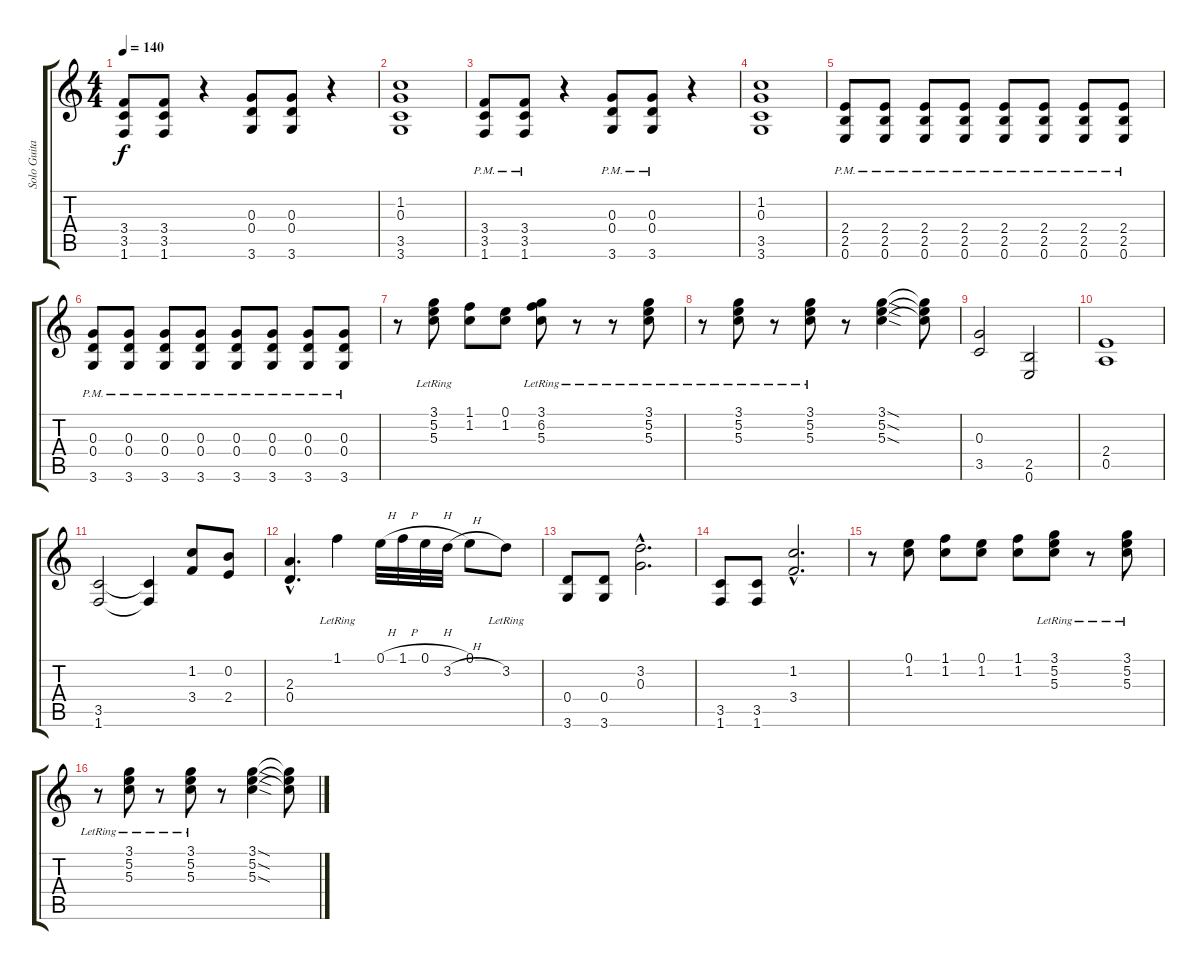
\track ("Solo Guitar " "Solo Guita") {instrument acousticguitarsteel}
\staff {score tabs}
\tuning (E4 B3 G3 D3 A2 E2) {hide}
\ts (4 4)
\tempo 140
\clef g2
\ks c
(3.4 3.5 1.6).8{dy f} (3.4 3.5 1.6).8 r.4 (0.3 0.4 3.6).8 (0.3 0.4 3.6).8 r.4 |
(1.2 0.3 3.5 3.6).1 |
(3.4 3.5 1.6{pm}).8 (3.4 3.5 1.6{pm}).8 r.4 (0.3 0.4 3.6{pm}).8 (0.3 0.4 3.6{pm}).8 r.4 |
(1.2 0.3 3.5 3.6).1 |
(2.4 2.5 0.6{pm}).8 (2.4 2.5 0.6{pm}).8 (2.4 2.5 0.6{pm}).8 (2.4 2.5 0.6{pm}).8 (2.4 2.5 0.6{pm}).8 (2.4 2.5 0.6{pm}).8 (2.4 2.5 0.6{pm}).8 (2.4 2.5 0.6{pm}).8 |
(0.3 0.4 3.6{pm}).8 (0.3 0.4 3.6{pm}).8 (0.3 0.4 3.6{pm}).8 (0.3 0.4 3.6{pm}).8 (0.3 0.4 3.6{pm}).8 (0.3 0.4 3.6{pm}).8 (0.3 0.4 3.6{pm}).8 (0.3 0.4 3.6{pm}).8 |
r.8 (3.1{lr} 5.2 5.3).8{volume 7 instrument distortionguitar} (1.1 1.2).8 (0.1 1.2).8 (3.1{lr} 6.2 5.3).8 r.8 r.8 (3.1{lr} 5.2 5.3).8 |
r.8 (3.1{lr} 5.2 5.3).8 r.8 (3.1{lr} 5.2 5.3).8 r.8 (3.1{sod} 5.2{sod} 5.3{sod}).4 (3.1{t} 5.2{t} 5.3{t}).8 |
(0.3 3.5).2 (2.5 0.6).2 |
(2.4 0.5).1 |
(3.5 1.6).2 (3.5{t} 1.6{t}).4 (1.2 3.4).8 (0.2 2.4).8 |
(2.3{hac} 0.4{hac}).4{d} 1.1{lr}.4 0.1{h}.32 1.1{h}.32 0.1{h}.32 3.2{h}.32 0.1.8 3.2{lr}.8 |
(0.4 3.6).8 (0.4 3.6).8 (3.2{hac} 0.3{hac}).2{d} |
(3.5 1.6).8 (3.5 1.6).8 (1.2{hac} 3.4{hac}).2{d} |
r.8 (0.1 1.2).8{volume 7 instrument distortionguitar} (1.1 1.2).8 (0.1 1.2).8 (1.1 1.2).8 (3.1{lr} 5.2 5.3).8 r.8 (3.1{lr} 5.2 5.3).8 |
r.8 (3.1{lr} 5.2 5.3).8 r.8 (3.1{lr} 5.2 5.3).8 r.8 (3.1{sod} 5.2{sod} 5.3{sod}).4 (3.1{t} 5.2{t} 5.3{t}).8
